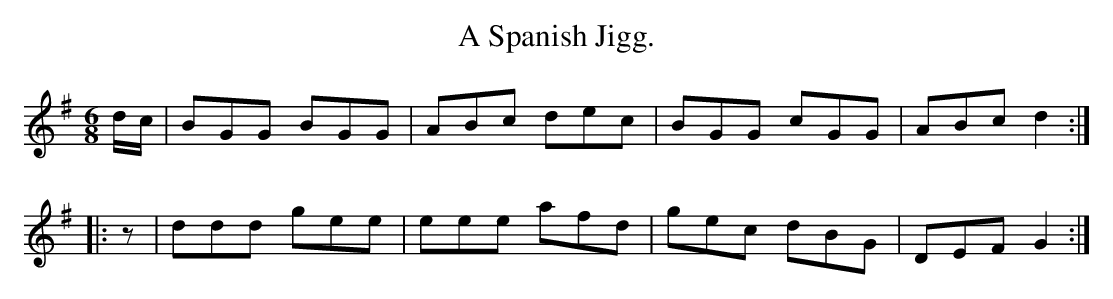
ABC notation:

X:1
T:A Spanish Jigg.
M:6/8
L:1/8
K:G
d/c/|BGG BGG|ABc dec|BGG cGG|ABc d2::
z   |ddd gee|eee afd|gec dBG|DEF G2:|
